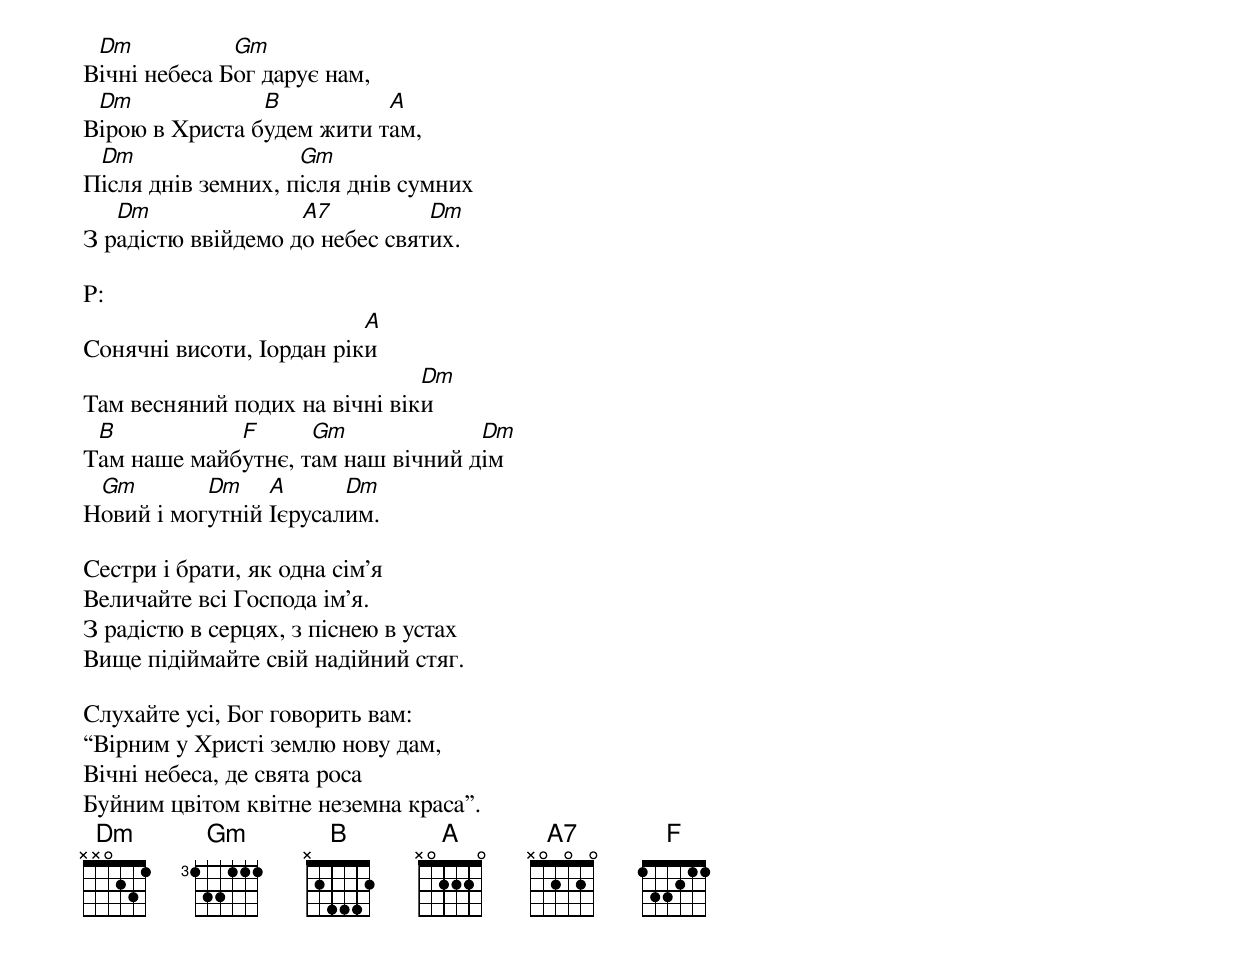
В[Dm]ічні небеса Б[Gm]ог дарує нам,
В[Dm]ірою в Христа б[B]удем жити т[A]ам,
П[Dm]ісля днів земних, п[Gm]ісля днів сумних
З р[Dm]адістю ввійдемо д[A7]о небес свят[Dm]их.

P:
Сонячні висоти, Іордан рік[A]и
Там весняний подих на вічні вік[Dm]и
Т[B]ам наше майб[F]утнє, т[Gm]ам наш вічний д[Dm]ім
Н[Gm]овий і мог[Dm]утній [A]Ієрусал[Dm]им.

Сестри і брати, як одна сім’я
Величайте всі Господа ім'я.
З радістю в серцях, з піснею в устах
Вище підіймайте свій надійний стяг.

Слухайте усі, Бог говорить вам:
“Вірним у Христі землю нову дам,
Вічні небеса, де свята роса
Буйним цвітом квітне неземна краса”.
